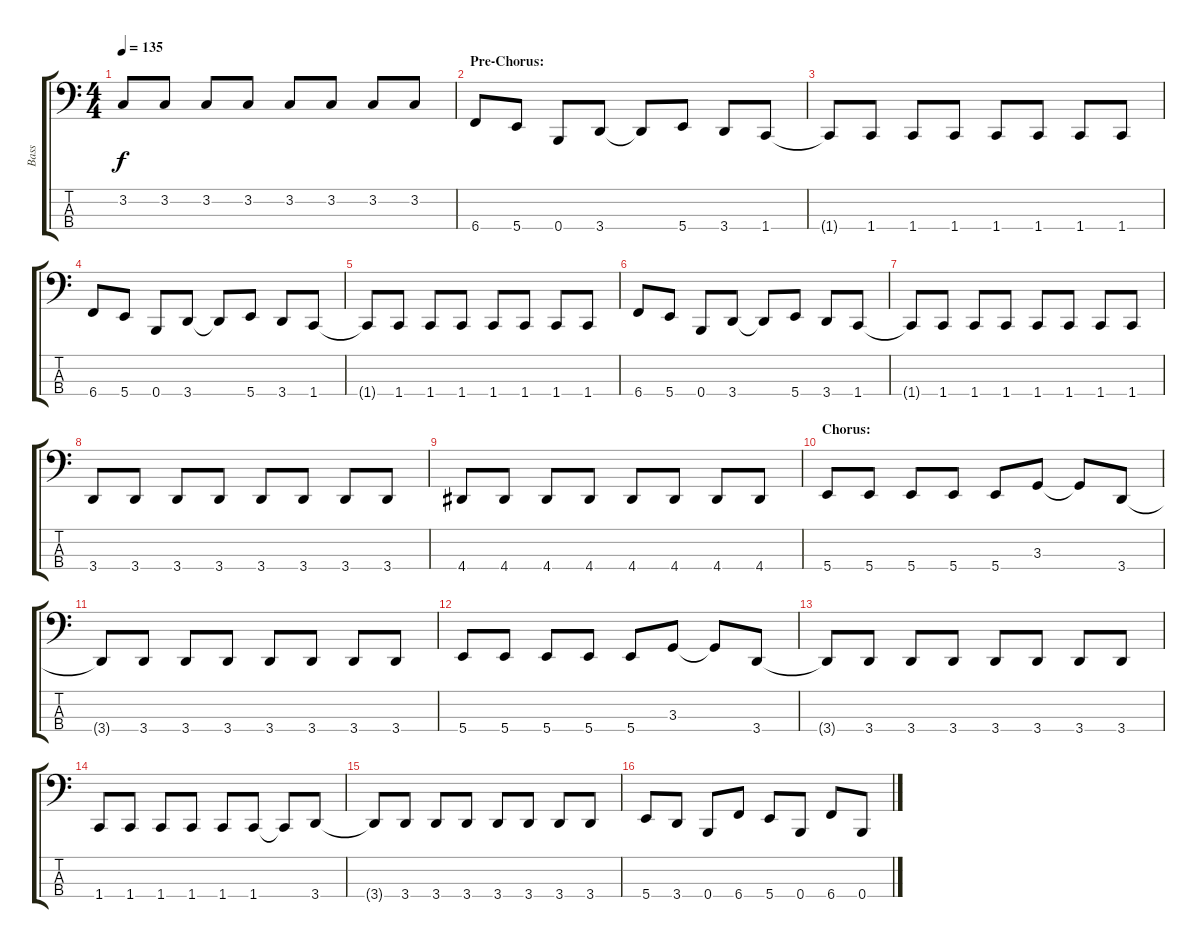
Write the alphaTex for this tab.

\track ("Bass" "Bass") {instrument slapbass2}
\staff {score tabs}
\tuning (D2 A1 E1 B0) {hide}
\ts (4 4)
\tempo 135
\clef f4
\ks c
3.2.8{dy f} 3.2.8 3.2.8 3.2.8 3.2.8 3.2.8 3.2.8 3.2.8 |
\section ("" "Pre-Chorus:")
6.4.8 5.4.8 0.4.8 3.4.8 3.4{t}.8 5.4.8 3.4.8 1.4.8 |
1.4{t}.8 1.4.8 1.4.8 1.4.8 1.4.8 1.4.8 1.4.8 1.4.8 |
6.4.8 5.4.8 0.4.8 3.4.8 3.4{t}.8 5.4.8 3.4.8 1.4.8 |
1.4{t}.8 1.4.8 1.4.8 1.4.8 1.4.8 1.4.8 1.4.8 1.4.8 |
6.4.8 5.4.8 0.4.8 3.4.8 3.4{t}.8 5.4.8 3.4.8 1.4.8 |
1.4{t}.8 1.4.8 1.4.8 1.4.8 1.4.8 1.4.8 1.4.8 1.4.8 |
3.4.8 3.4.8 3.4.8 3.4.8 3.4.8 3.4.8 3.4.8 3.4.8 |
4.4.8 4.4.8 4.4.8 4.4.8 4.4.8 4.4.8 4.4.8 4.4.8 |
\section ("" "Chorus:")
5.4.8 5.4.8 5.4.8 5.4.8 5.4.8 3.3.8 3.3{t}.8 3.4.8 |
3.4{t}.8 3.4.8 3.4.8 3.4.8 3.4.8 3.4.8 3.4.8 3.4.8 |
5.4.8 5.4.8 5.4.8 5.4.8 5.4.8 3.3.8 3.3{t}.8 3.4.8 |
3.4{t}.8 3.4.8 3.4.8 3.4.8 3.4.8 3.4.8 3.4.8 3.4.8 |
1.4.8 1.4.8 1.4.8 1.4.8 1.4.8 1.4.8 1.4{t}.8 3.4.8 |
3.4{t}.8 3.4.8 3.4.8 3.4.8 3.4.8 3.4.8 3.4.8 3.4.8 |
5.4.8 3.4.8 0.4.8 6.4.8 5.4.8 0.4.8 6.4.8 0.4.8
